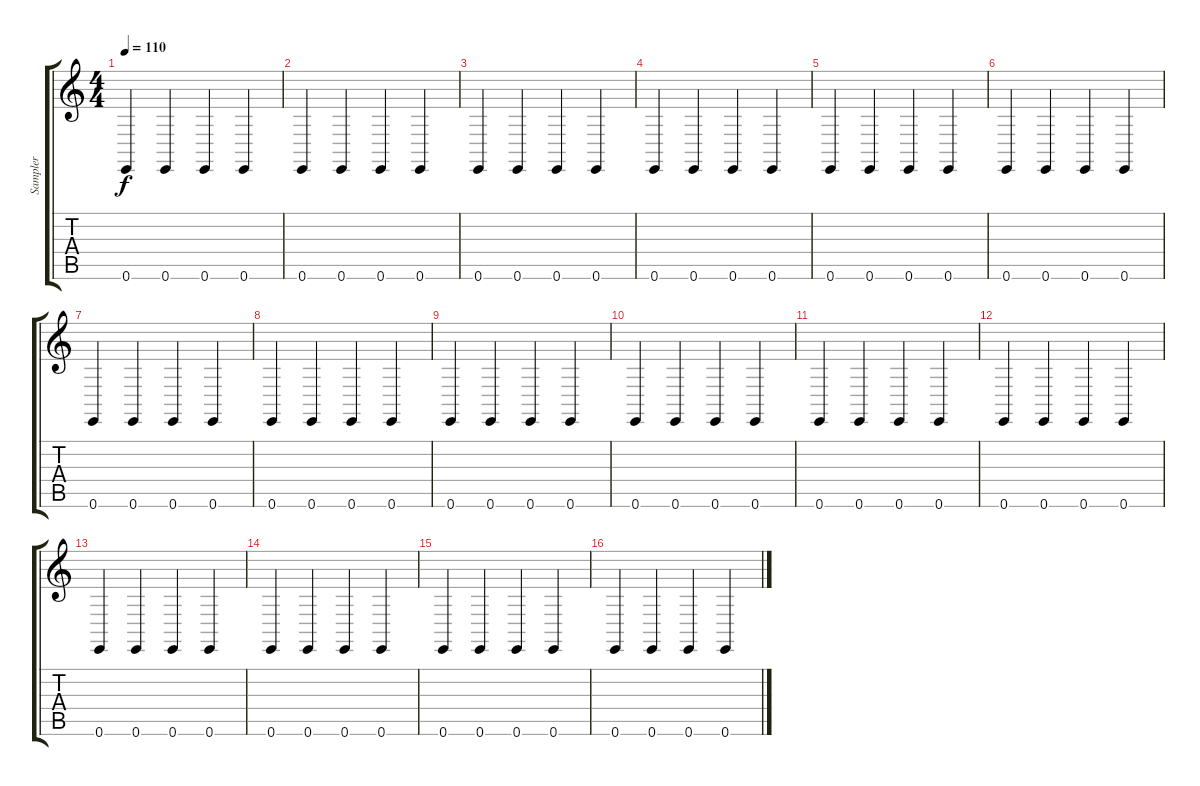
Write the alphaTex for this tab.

\track ("Sampler" "Sampler") {instrument synthdrum}
\staff {score tabs}
\tuning (E4 B3 G3 D3 A2 E2) {hide}
\ts (4 4)
\tempo 110
\clef g2
\ks c
0.6.4{dy f} 0.6.4 0.6.4 0.6.4 |
0.6.4 0.6.4 0.6.4 0.6.4 |
0.6.4 0.6.4 0.6.4 0.6.4 |
0.6.4 0.6.4 0.6.4 0.6.4 |
0.6.4 0.6.4 0.6.4 0.6.4 |
0.6.4 0.6.4 0.6.4 0.6.4 |
0.6.4 0.6.4 0.6.4 0.6.4 |
0.6.4 0.6.4 0.6.4 0.6.4 |
0.6.4 0.6.4 0.6.4 0.6.4 |
0.6.4 0.6.4 0.6.4 0.6.4 |
0.6.4 0.6.4 0.6.4 0.6.4 |
0.6.4 0.6.4 0.6.4 0.6.4 |
0.6.4 0.6.4 0.6.4 0.6.4 |
0.6.4 0.6.4 0.6.4 0.6.4 |
0.6.4 0.6.4 0.6.4 0.6.4 |
0.6.4 0.6.4 0.6.4 0.6.4
